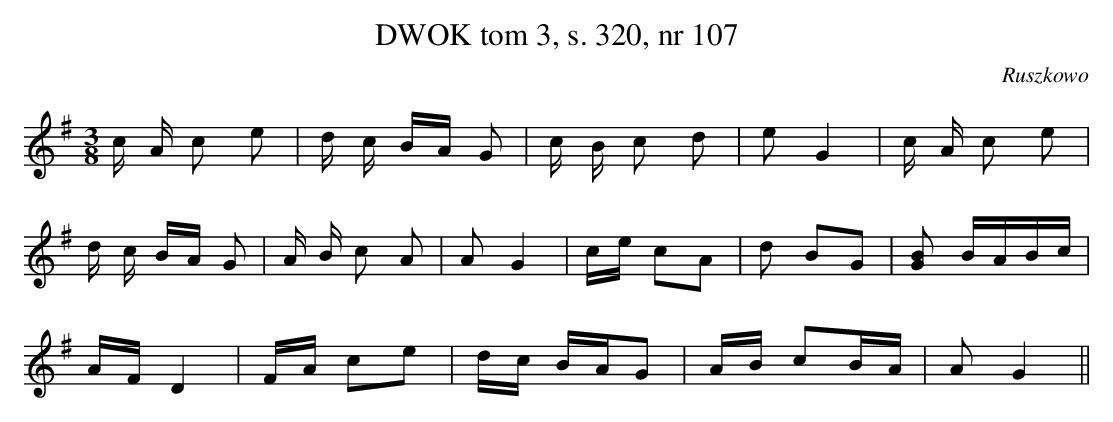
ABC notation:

X:1
T: DWOK tom 3, s. 320, nr 107
O: Ruszkowo
L: 1/16
M: 3/8
K: G
c A c2 e2 | d c BA G2 | c B c2 d2 | e2 G4 | c A c2 e2 |
d c BA G2 | A B c2 A2 | A2 G4 | ce c2A2 | d2 B2G2 | [G2B2] BABc |
AF D4 | FA c2e2 | dc BAG2 | AB c2BA | A2 G4 ||
